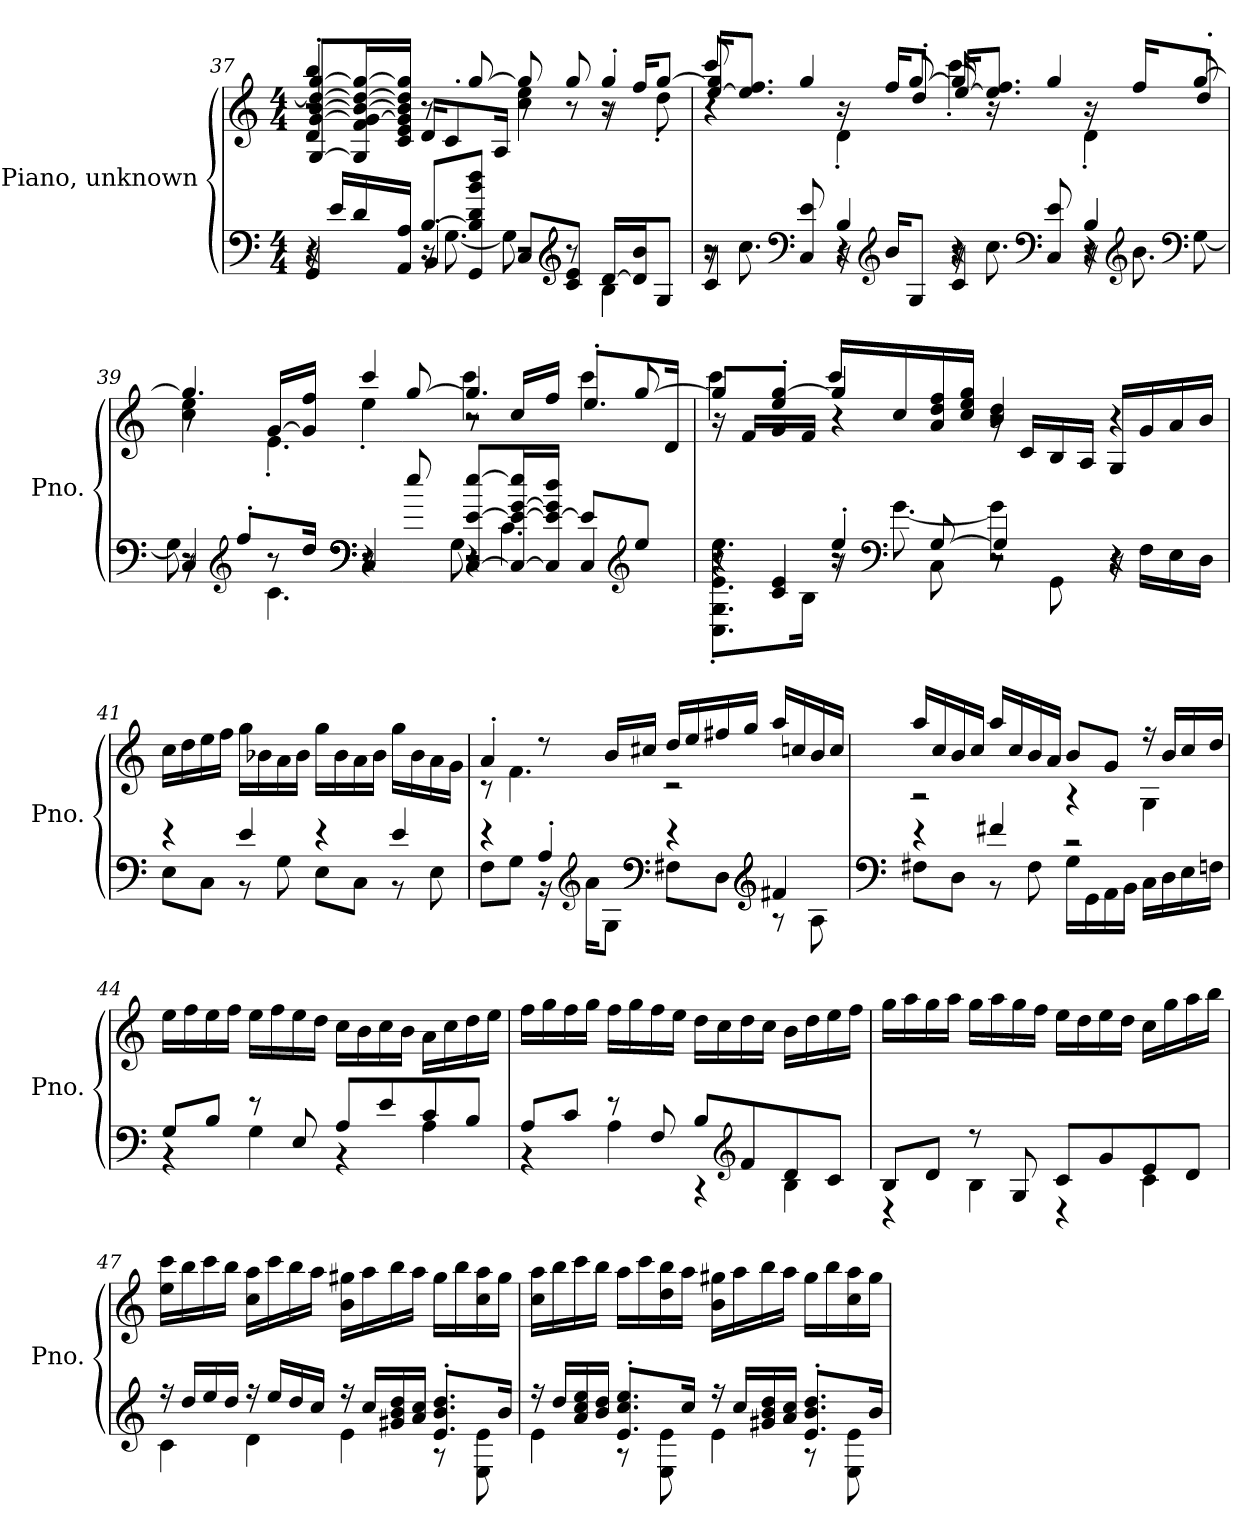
**kern	**kern
*part1	*part1
*staff2	*staff1
*I"Piano, unknown	*
*I'Pno.	*
!!LO:PB:g=z
*clefF4	*clefG2
*k[]	*k[]
*M4/4	*M4/4
=37	=37
*^	*^
*	*^	*	*^
16r	4r	4GG/	4d/' 4bb/'	2r	[8G/ [8g/ [8b/ 8dd/_ [8gg/L
16e/LL	.	.	.	.	.
16d/	.	.	.	.	16G/] 16f/ 16g/_ 16b/_ 16dd/_ 16gg/_L
16AA/ 16A/JJ	.	.	.	.	16c/ 16e/ 16g/] 16b/] 16dd/] 16gg/]JJ
[8B/L	16r	4BB'/	8r	.	16d/KL
.	[8.G\	.	.	.	8c'/
8GG/ 8B/] 8d/ 8b/ 8dd/J	.	.	[8gg/	.	.
.	.	.	.	.	16A/Jk
8C/L	8G\]	2r	8gg/]	4cc\ 4ee\	8r
*clefG2	*	*	*	*	*
8c/ 8e/J	8r	.	8r	.	8gg/
[16d/LL	4B\	.	4gg'/	8r	16r
16d/] 16b/J	.	.	.	.	16ff/KL
8G/J	.	.	.	8dd'\	[8gg/J
!!LO:LB:g=z	!!	!!
=38	=38	=38	=38	=38	=38
*	*	*^	*	*	*
8r	16r	4c/	2r	8ccc/	4r	[16ee/ 16gg/]KL
.	8.cc\	.	.	.	.	8.ee/] 8.ff/J
*clefF4	*	*	*	*	*	*
8C/ 8e/	.	.	.	4gg/	.	.
16r	4r	4B/	.	.	4d'\	16r
*clefG2	*	*	*	*	*	*
16b/KL	.	.	.	.	.	16ff/KL
8G/J	.	.	.	[8gg/	.	8dd'/J
8r	16r	4c/	4r	16gg/]	4ccc'\	[16ee/KL
.	8.cc\	.	.	16r	.	8.ee/] 8.ff/J
*clefF4	*	*	*	*	*	*
8C/ 8e/	.	.	.	4gg/	.	.
4r	16r	4B/	8r	.	4d'\	16r
*clefG2	*	*	*	*	*	*
.	8.b\	.	.	.	.	16ff/KL
*clefF4	*	*	*	*	*	*
.	.	.	[8G\	[8gg/	.	8dd'/J
!!LO:LB:g=z
=39	=39	=39	=39	=39	=39	=39
*	*	*	*	*	*	*^
16r	8r	4C/	8G\]	4.gg/]	4cc\ 4ee\	8r	8r
*clefG2	*	*	*	*	*	*	*
8ff'/L	.	.	.	.	.	.	.
.	4.c\	.	8r	.	.	[16g/LL	4.e'\
16dd/Jk	.	.	.	.	.	16g/] 16ff/JJ	.
*clefF4	*	*	*	*	*	*	*
8r	.	4C/	4r	.	4ee'\	4ccc/	.
8ee/	.	.	.	[8gg/	.	.	.
[8C/ [8e/ [8ee/L	8G\	4r	2r	4.gg/]	4ccc\	8r	2r
16C/_ 16e/_ [16g/ 16ee/]L	4.c\	.	.	.	.	16cc/LL	.
16C/] 16e/_ 16g/] 16dd/JJ	.	.	.	.	.	16ff/JJ	.
8e/L]	.	4C/	.	.	4ccc\	8.ee'/L	.
*clefG2	*	*	*	*	*	*	*
8ee/J	.	.	.	[8gg/	.	.	.
.	.	.	.	.	.	16d/Jk	.
*	*	*	*	*	*	*v	*v
=40	=40	=40	=40	=40	=40	=40
4r	4r	8r	8.C\' 8.G\' 8.e\' 8.ee\'L	8gg/L]	4ccc\	16r
.	.	.	.	.	.	16f/LL
.	.	4c/ 4e/	.	8ee/' [8gg/'J	.	16g/
.	.	.	16B\Jk	.	.	16f/JJ
4ee'/	16r	.	8r	4gg/]	4r	16ccc/LL
*clefF4	*	*	*	*	*	*
.	[8.g\	.	.	.	.	16cc/
.	.	[8G/	8C\	.	.	16a/ 16dd/ 16ff/
.	.	.	.	.	.	16cc/ 16ee/ 16gg/JJ
2r	4g\]	4G/]	8r	4b/ 4dd/	2r	16r
.	.	.	.	.	.	16c/LL
.	.	.	8GG\	.	.	16B/
.	.	.	.	.	.	16A/JJ
.	4r	4r	16r	4r	.	16G/LL
.	.	.	16F\LL	.	.	16g/
.	.	.	16E\	.	.	16a/
.	.	.	16D\JJ	.	.	16b/JJ
*	*v	*v	*v	*	*	*
*	*	*v	*v	*v
!!LO:LB:g=z
=41	=41	=41
4r	8E\L	16cc\LL
.	.	16dd\
.	8C\J	16ee\
.	.	16ff\JJ
4e/	8r	16gg\LL
.	.	16b-X\
.	8G\	16a\
.	.	16b-\JJ
4r	8E\L	16gg\LL
.	.	16b-\
.	8C\J	16a\
.	.	16b-\JJ
4e/	8r	16gg\LL
.	.	16b-\
.	8E\	16a\
.	.	16g\JJ
=42	=42	=42
*	*	*^
4r	8F\L	4a'/	8r
.	8G\J	.	4.f\
4A'/	16r	8r	.
*clefG2	*	*	*
.	16a\KL	.	.
.	8G\J	16b/LL	.
.	.	16cc#X/JJ	.
*clefF4	*	*	*
4r	8F#X\L	16dd/LL	2r
.	.	16ee/	.
.	8D\J	16ff#X/	.
.	.	16gg/JJ	.
*clefG2	*	*	*
4f#X/	8r	16aa/LL	.
.	.	16ccn/	.
.	8A\	16b/	.
.	.	16cc/JJ	.
!!LO:LB:g=z	!!
=43	=43	=43	=43
*clefF4	*	*	*
4r	8F#X\L	16aa/LL	2r
.	.	16cc/	.
.	8D\J	16b/	.
.	.	16cc/JJ	.
4f#X/	8r	16aa/LL	.
.	.	16cc/	.
.	8F#\	16b/	.
.	.	16a/JJ	.
2r	16G\LL	8b/L	4r
.	16GG\	.	.
.	16AA\	8g/J	.
.	16BB\JJ	.	.
.	16C\LL	16r	4G\
.	16D\	16b/LL	.
.	16E\	16cc/	.
.	16Fn\JJ	16dd/JJ	.
*	*	*v	*v
=44	=44	=44
8G/L	4r	16ee\LL
.	.	16ff\
8B/J	.	16ee\
.	.	16ff\JJ
8r	4G\	16ee\LL
.	.	16ff\
8E/	.	16ee\
.	.	16dd\JJ
8A/L	4r	16cc\LL
.	.	16b\
8e/	.	16cc\
.	.	16b\JJ
8c/	4A\	16a\LL
.	.	16cc\
8B/J	.	16dd\
.	.	16ee\JJ
!!LO:LB:g=z
=45	=45	=45
8A/L	4r	16ff\LL
.	.	16gg\
8c/J	.	16ff\
.	.	16gg\JJ
8r	4A\	16ff\LL
.	.	16gg\
8F/	.	16ff\
.	.	16ee\JJ
8B/L	4r	16dd\LL
.	.	16cc\
*clefG2	*	*
8f/	.	16dd\
.	.	16cc\JJ
8d/	4B\	16b\LL
.	.	16dd\
8c/J	.	16ee\
.	.	16ff\JJ
=46	=46	=46
8B/L	4r	16gg\LL
.	.	16aa\
8d/J	.	16gg\
.	.	16aa\JJ
8r	4B\	16gg\LL
.	.	16aa\
8G/	.	16gg\
.	.	16ff\JJ
8c/L	4r	16ee\LL
.	.	16dd\
8g/	.	16ee\
.	.	16dd\JJ
8e/	4c\	16cc\LL
.	.	16gg\
8d/J	.	16aa\
.	.	16bb\JJ
!!LO:PB:g=z
=47	=47	=47
16r	4c\	16ee\ 16ccc\LL
16dd/LL	.	16bb\
16ee/	.	16ccc\
16dd/JJ	.	16bb\JJ
16r	4d\	16cc\ 16aa\LL
16ee/LL	.	16ccc\
16dd/	.	16bb\
16cc/JJ	.	16aa\JJ
16r	4e\	16b\ 16gg#X\LL
16cc/LL	.	16aa\
16g#X/ 16b/ 16dd/	.	16bb\
16a/ 16cc/JJ	.	16aa\JJ
8.e/' 8.b/' 8.dd/'L	8r	16gg#\LL
.	.	16bb\
.	8E\ 8e\	16cc\ 16aa\
16b/Jk	.	16gg#\JJ
=48	=48	=48
16r	4e\	16cc\ 16aa\LL
16dd/LL	.	16bb\
16a/ 16cc/ 16ee/	.	16ccc\
16b/ 16dd/JJ	.	16bb\JJ
8.e/' 8.cc/' 8.ee/'L	8r	16aa\LL
.	.	16ccc\
.	8E\ 8e\	16dd\ 16bb\
16cc/Jk	.	16aa\JJ
16r	4e\	16b\ 16gg#X\LL
16cc/LL	.	16aa\
16g#X/ 16b/ 16dd/	.	16bb\
16a/ 16cc/JJ	.	16aa\JJ
8.e/' 8.b/' 8.dd/'L	8r	16gg#\LL
.	.	16bb\
.	8E\ 8e\	16cc\ 16aa\
16b/Jk	.	16gg#\JJ
*v	*v	*
=	=
*-	*-
